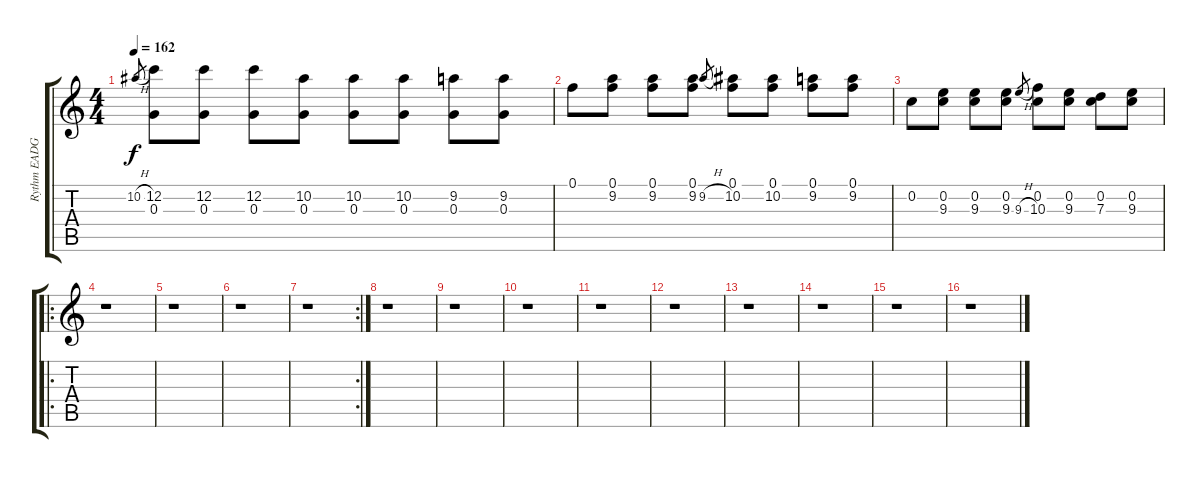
\track ("Rythm EADGCF" "Rythm EADG") {instrument distortionguitar}
\staff {score tabs}
\tuning (F4 C4 G3 D3 A2 E2) {hide}
\ts (4 4)
\tempo 162
\clef g2
\ks c
10.2{h}.8{gr dy f} (12.2 0.3).8 (12.2 0.3).8 (12.2 0.3).8 (10.2 0.3).8 (10.2 0.3).8 (10.2 0.3).8 (9.2 0.3).8 (9.2 0.3).8 |
0.1.8 (0.1 9.2).8 (0.1 9.2).8 (0.1 9.2).8 9.2{h}.8{gr} (0.1 10.2).8 (0.1 10.2).8 (0.1 9.2).8 (0.1 9.2).8 |
0.2.8 (0.2 9.3).8 (0.2 9.3).8 (0.2 9.3).8 9.3{h}.8{gr} (0.2 10.3).8 (0.2 9.3).8 (0.2 7.3).8 (0.2 9.3).8 |
\ro
r.1 |
r.1 |
r.1 |
\rc 2
r.1 |
r.1 |
r.1 |
r.1 |
r.1 |
r.1 |
r.1 |
r.1 |
r.1 |
r.1
